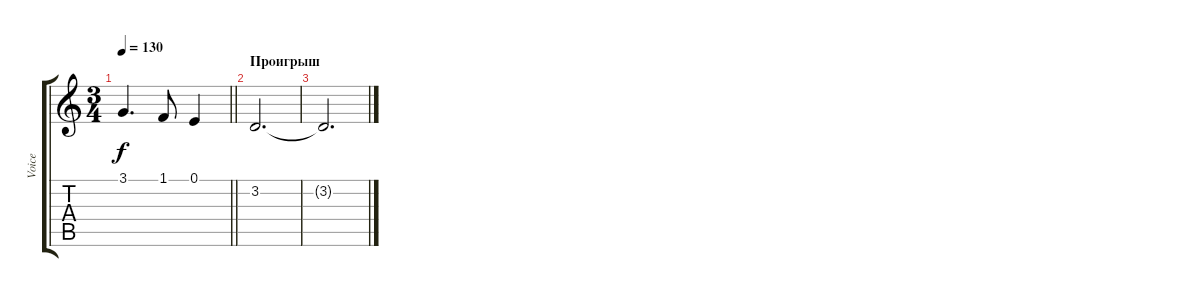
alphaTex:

\track ("Voice" "Voice") {instrument acousticgrandpiano}
\staff {score tabs}
\tuning (E4 B3 G3 D3 A2 E2) {hide}
\ts (3 4)
\tempo 130
\clef g2
\barLineRight lightlight
\ks c
3.1.4{d dy f} 1.1.8 0.1.4 |
\section ("" "Проигрыш")
3.2.2{d} |
3.2{t}.2{d}
